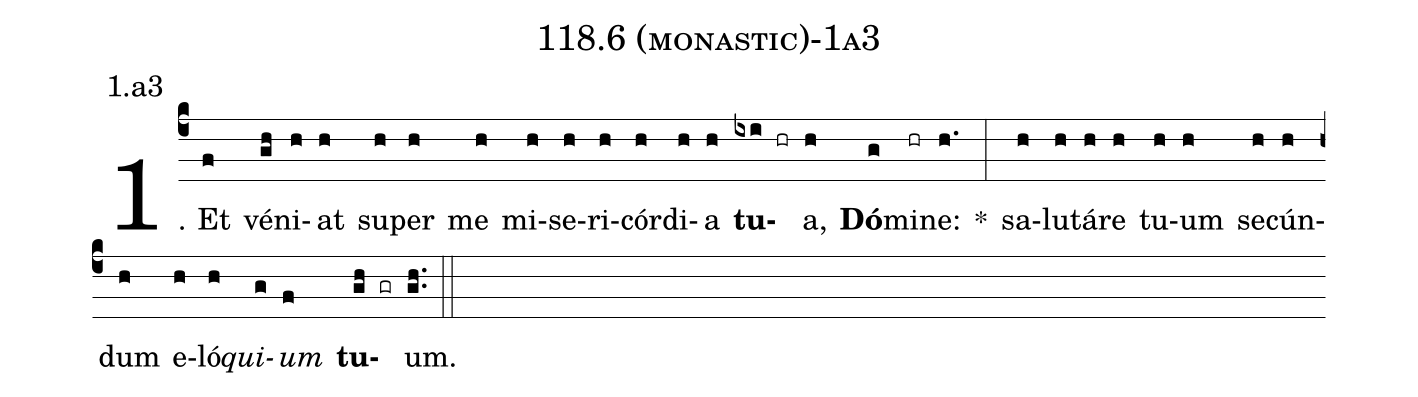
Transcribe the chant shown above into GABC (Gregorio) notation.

name: 118.6 (monastic)-1a3;
annotation: 1.a3;
%%
(c4)1. Et(f) vé(gh)ni(h)at(h) su(h)per(h) me(h) mi(h)se(h)ri(h)cór(h)di(h)a(h) <b>tu</b>(ixi hr)a,(h) <b>Dó</b>(g)mi(hr)ne:(h.) *(:) sa(h)lu(h)tá(h)re(h) tu(h)um(h) se(h)cún(h)dum(h) e(h)ló(h)<i>qui</i>(g)<i>um</i>(f) <b>tu</b>(gh gr)um.(gh..) (::)
